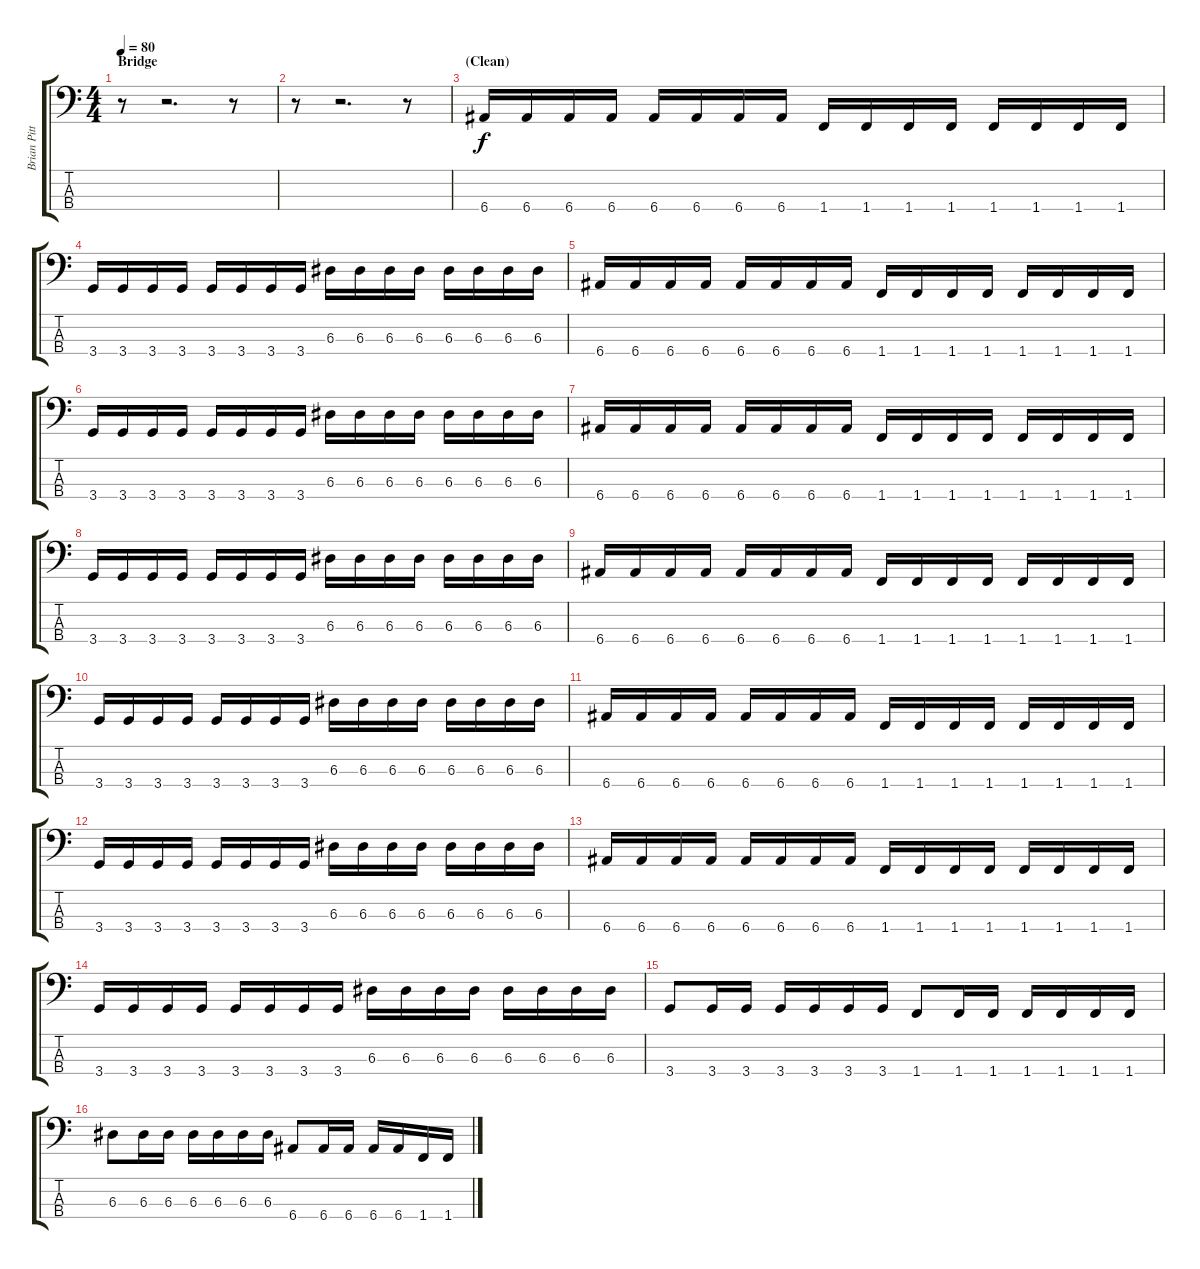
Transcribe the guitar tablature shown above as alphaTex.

\track ("Brian Pittman" "Brian Pitt") {instrument electricbasspick}
\staff {score tabs}
\tuning (G2 D2 A1 E1) {hide}
\ts (4 4)
\section ("" "Bridge")
\tempo 80
\clef f4
\ks c
r.8{dy f} r.2{d} r.8 |
r.8 r.2{d} r.8 |
\section ("" "(Clean)")
6.4.16 6.4.16 6.4.16 6.4.16 6.4.16 6.4.16 6.4.16 6.4.16 1.4.16 1.4.16 1.4.16 1.4.16 1.4.16 1.4.16 1.4.16 1.4.16 |
3.4.16 3.4.16 3.4.16 3.4.16 3.4.16 3.4.16 3.4.16 3.4.16 6.3.16 6.3.16 6.3.16 6.3.16 6.3.16 6.3.16 6.3.16 6.3.16 |
6.4.16 6.4.16 6.4.16 6.4.16 6.4.16 6.4.16 6.4.16 6.4.16 1.4.16 1.4.16 1.4.16 1.4.16 1.4.16 1.4.16 1.4.16 1.4.16 |
3.4.16 3.4.16 3.4.16 3.4.16 3.4.16 3.4.16 3.4.16 3.4.16 6.3.16 6.3.16 6.3.16 6.3.16 6.3.16 6.3.16 6.3.16 6.3.16 |
6.4.16 6.4.16 6.4.16 6.4.16 6.4.16 6.4.16 6.4.16 6.4.16 1.4.16 1.4.16 1.4.16 1.4.16 1.4.16 1.4.16 1.4.16 1.4.16 |
3.4.16 3.4.16 3.4.16 3.4.16 3.4.16 3.4.16 3.4.16 3.4.16 6.3.16 6.3.16 6.3.16 6.3.16 6.3.16 6.3.16 6.3.16 6.3.16 |
6.4.16 6.4.16 6.4.16 6.4.16 6.4.16 6.4.16 6.4.16 6.4.16 1.4.16 1.4.16 1.4.16 1.4.16 1.4.16 1.4.16 1.4.16 1.4.16 |
3.4.16 3.4.16 3.4.16 3.4.16 3.4.16 3.4.16 3.4.16 3.4.16 6.3.16 6.3.16 6.3.16 6.3.16 6.3.16 6.3.16 6.3.16 6.3.16 |
6.4.16 6.4.16 6.4.16 6.4.16 6.4.16 6.4.16 6.4.16 6.4.16 1.4.16 1.4.16 1.4.16 1.4.16 1.4.16 1.4.16 1.4.16 1.4.16 |
3.4.16 3.4.16 3.4.16 3.4.16 3.4.16 3.4.16 3.4.16 3.4.16 6.3.16 6.3.16 6.3.16 6.3.16 6.3.16 6.3.16 6.3.16 6.3.16 |
6.4.16 6.4.16 6.4.16 6.4.16 6.4.16 6.4.16 6.4.16 6.4.16 1.4.16 1.4.16 1.4.16 1.4.16 1.4.16 1.4.16 1.4.16 1.4.16 |
3.4.16 3.4.16 3.4.16 3.4.16 3.4.16 3.4.16 3.4.16 3.4.16 6.3.16 6.3.16 6.3.16 6.3.16 6.3.16 6.3.16 6.3.16 6.3.16 |
3.4.8 3.4.16 3.4.16 3.4.16 3.4.16 3.4.16 3.4.16 1.4.8 1.4.16 1.4.16 1.4.16 1.4.16 1.4.16 1.4.16 |
6.3.8 6.3.16 6.3.16 6.3.16 6.3.16 6.3.16 6.3.16 6.4.8 6.4.16 6.4.16 6.4.16 6.4.16 1.4.16 1.4.16
